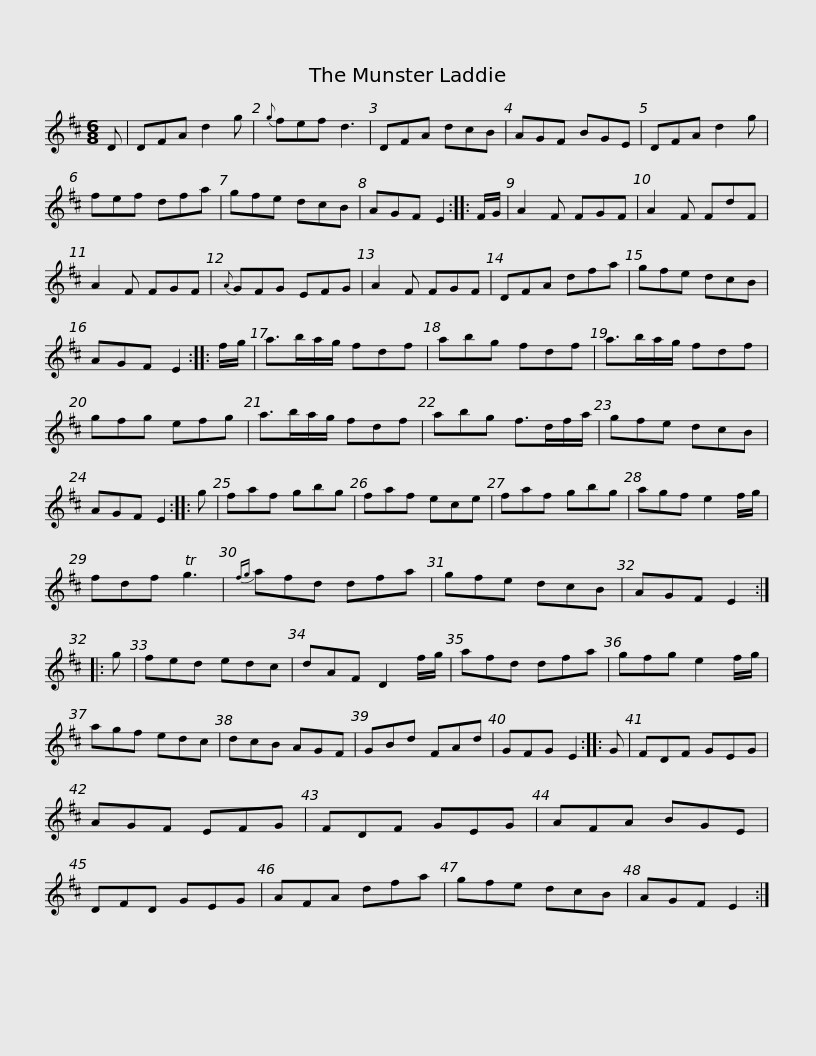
X:1
L:1/8
M:6/8
I:linebreak $
K:D
V:1 treble
V:1
 D | DFA d2 g |{g} fef d3 | DFA dcB | AGF BGE | %5
 DFA d2 g | fef dfa | gfe dcB |$ AGF E2 :: F/G/ | %10
 A2 F FGF | A2 F FdF | A2 F FGF |{A} GFG EFG | A2 F FGF | %15
 DFA dfa |$ gfe dcB | AGF E2 :: f/g/ | a>ba/g/ fdf | %20
 abg fdf | a>ba/g/ fdf | gfg efg |$ a>ba/g/ fdf | abg f>df/a/ | %25
 gfe dcB | AGF E2 :: g | faf gbg | faf ece |$ %30
 faf gbg | agf e2 f/g/ | fdf Tg3 |{fg} afd dfa | gfe dcB | %35
 AGF E2 :: g | fed edc |$ dAF D2 f/g/ | afd dfa | %40
 gfg e2 f/g/ | agf edc | dcB AGF | GBd FAd | GFG E2 :: %45
 G |$ FDF GEG | AGF EFG | FDF GEG | AFA BGE | %50
 DFD GEG | AFA dfa | gfe dcB |$ AGF E2 :| %54
